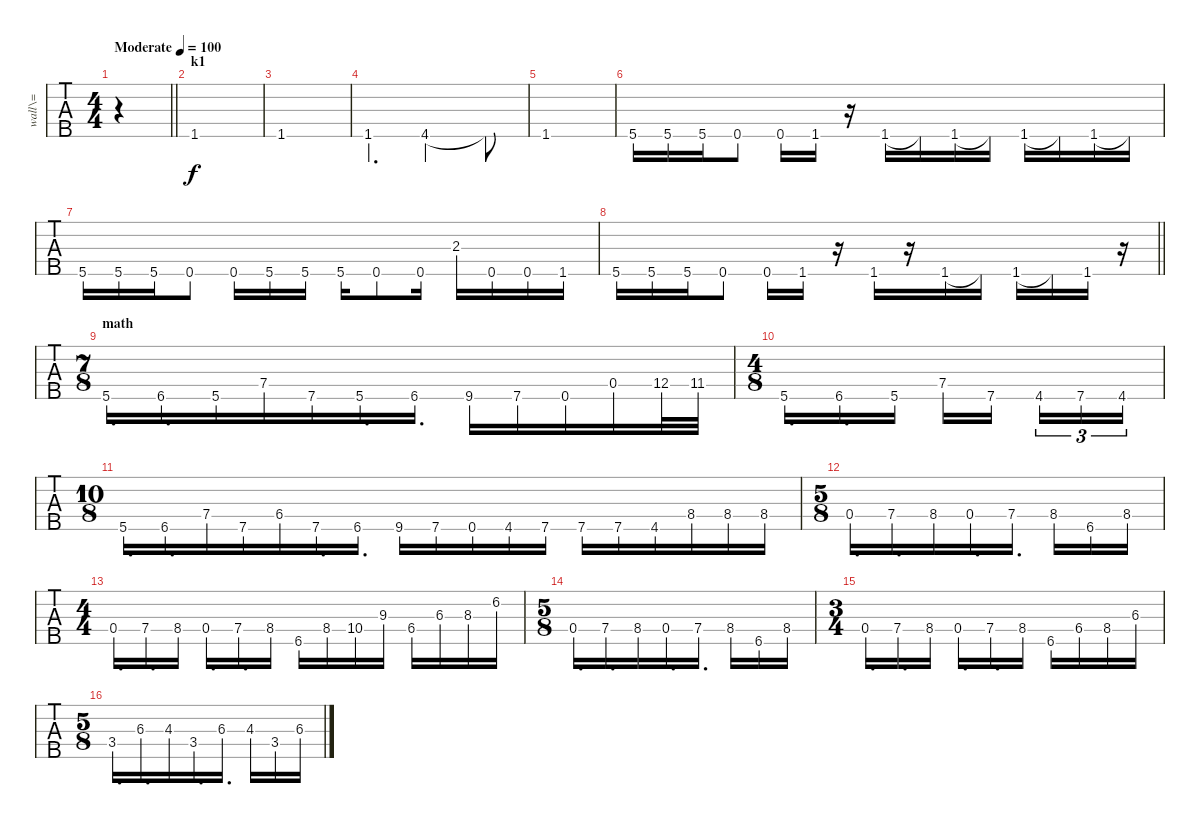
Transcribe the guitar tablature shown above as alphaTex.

\track ("wall\\=" "wall\\=") {instrument slapbass1}
\staff {tabs}
\tuning (Gb2 Db2 Ab1 Eb1 Bb0) {hide}
\ts (4 4)
\tempo (100 "Moderate")
\clef f4
\barLineRight lightlight
\ks c
|
\section ("" "k1")
1.5.1 |
1.5.1 |
1.5.4{d} 4.5.2 4.5{t}.8 |
1.5.1 |
5.5.16 5.5.16 5.5.16 0.5.8 0.5.16 1.5.16 r.16 1.5.16 1.5{t}.16 1.5.16 1.5{t}.16 1.5.16 1.5{t}.16 1.5.16 1.5{t}.16 |
5.5.16 5.5.16 5.5.16 0.5.8 0.5.16 5.5.16 5.5.16 5.5.16 0.5.8 0.5.16 2.3.16 0.5.16 0.5.16 1.5.16 |
\barLineRight lightlight
5.5.16 5.5.16 5.5.16 0.5.8 0.5.16 1.5.16 r.16 1.5.16 r.16 1.5.16 1.5{t}.16 1.5.16 1.5{t}.16 1.5.16 r.16 |
\ts (7 8)
\section ("" "math")
5.5.16{d} 6.5.16{d} 5.5.16 7.4.16 7.5.16 5.5.16{d} 6.5.16{d} 9.5.16 7.5.16 0.5.16 0.4.16 12.4.32 11.4.32 |
\ts (4 8)
5.5.16{d} 6.5.16{d} 5.5.16 7.4.16 7.5.16 4.5.16{tu (3 2)} 7.5.16{tu (3 2)} 4.5.16{tu (3 2)} |
\ts (10 8)
5.5.16{d} 6.5.16{d} 7.4.16 7.5.16 6.4.16 7.5.16{d} 6.5.16{d} 9.5.16 7.5.16 0.5.16 4.5.16 7.5.16 7.5.16 7.5.16 4.5.16 8.4.16 8.4.16 8.4.16 |
\ts (5 8)
0.4.16{d} 7.4.16{d} 8.4.16 0.4.16{d} 7.4.16{d} 8.4.16 6.5.16 8.4.16 |
\ts (4 4)
0.4.16{d} 7.4.16{d} 8.4.16 0.4.16{d} 7.4.16{d} 8.4.16 6.5.16 8.4.16 10.4.16 9.3.16 6.4.16 6.3.16 8.3.16 6.2.16 |
\ts (5 8)
0.4.16{d} 7.4.16{d} 8.4.16 0.4.16{d} 7.4.16{d} 8.4.16 6.5.16 8.4.16 |
\ts (3 4)
0.4.16{d} 7.4.16{d} 8.4.16 0.4.16{d} 7.4.16{d} 8.4.16 6.5.16 6.4.16 8.4.16 6.3.16 |
\ts (5 8)
3.4.16{d} 6.3.16{d} 4.3.16 3.4.16{d} 6.3.16{d} 4.3.16 3.4.16 6.3.16
